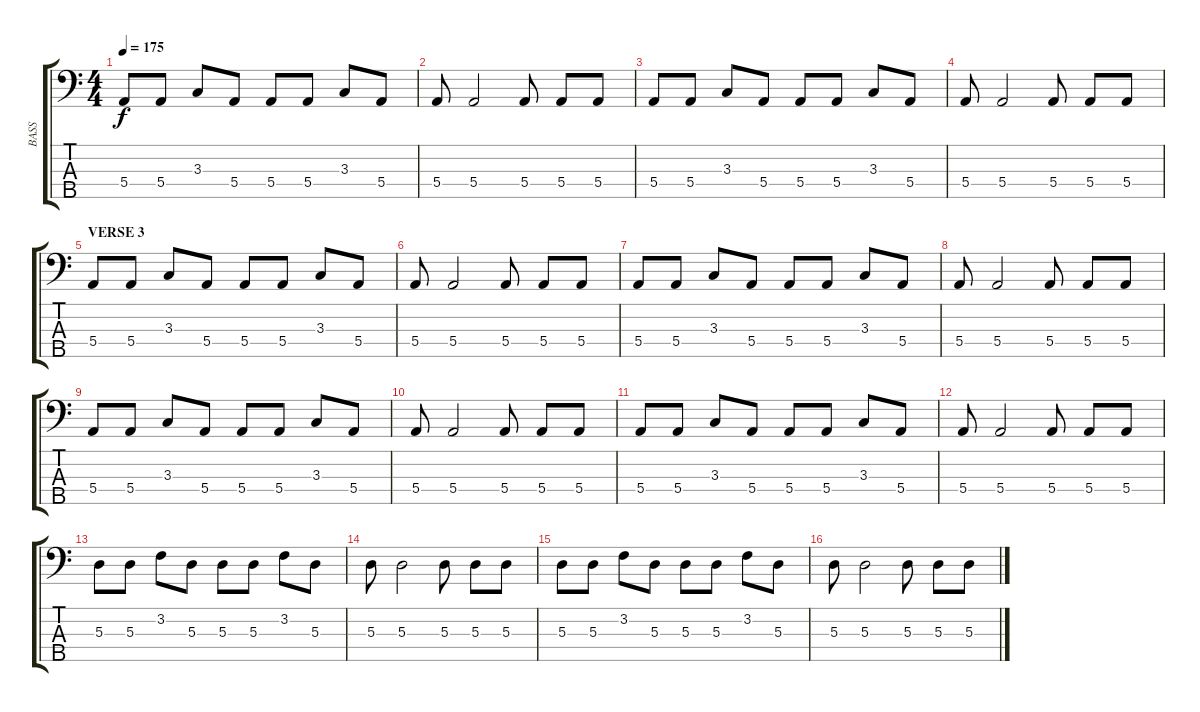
\track ("BASS" "BASS") {instrument electricbassfinger}
\staff {score tabs}
\tuning (G2 D2 A1 E1 B0) {hide}
\ts (4 4)
\tempo 175
\clef f4
\ks c
5.4.8{dy f} 5.4.8 3.3.8 5.4.8 5.4.8 5.4.8 3.3.8 5.4.8 |
5.4.8 5.4.2 5.4.8 5.4.8 5.4.8 |
5.4.8 5.4.8 3.3.8 5.4.8 5.4.8 5.4.8 3.3.8 5.4.8 |
5.4.8 5.4.2 5.4.8 5.4.8 5.4.8 |
\section ("" "VERSE 3")
5.4.8 5.4.8 3.3.8 5.4.8 5.4.8 5.4.8 3.3.8 5.4.8 |
5.4.8 5.4.2 5.4.8 5.4.8 5.4.8 |
5.4.8 5.4.8 3.3.8 5.4.8 5.4.8 5.4.8 3.3.8 5.4.8 |
5.4.8 5.4.2 5.4.8 5.4.8 5.4.8 |
5.4.8 5.4.8 3.3.8 5.4.8 5.4.8 5.4.8 3.3.8 5.4.8 |
5.4.8 5.4.2 5.4.8 5.4.8 5.4.8 |
5.4.8 5.4.8 3.3.8 5.4.8 5.4.8 5.4.8 3.3.8 5.4.8 |
5.4.8 5.4.2 5.4.8 5.4.8 5.4.8 |
5.3.8 5.3.8 3.2.8 5.3.8 5.3.8 5.3.8 3.2.8 5.3.8 |
5.3.8 5.3.2 5.3.8 5.3.8 5.3.8 |
5.3.8 5.3.8 3.2.8 5.3.8 5.3.8 5.3.8 3.2.8 5.3.8 |
5.3.8 5.3.2 5.3.8 5.3.8 5.3.8
